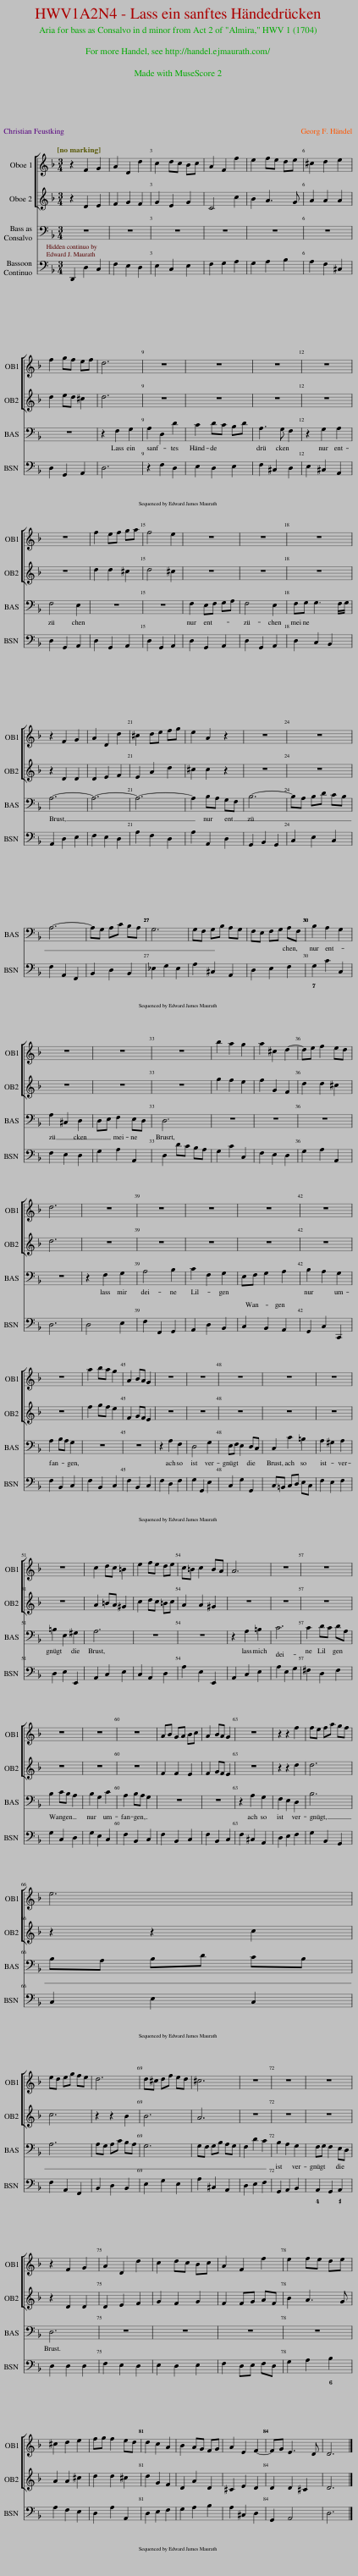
X:1
%%score [ 1 2 ] 3 4 5 { 6 | 7 }
L:1/8
Q:1/4=102
M:3/4
I:linebreak $
K:F
V:1 treble
V:2 treble
V:3 bass
V:4 bass
V:5 bass-8
V:6 treble
V:7 bass
V:1
 z2 F2 G2 | A2 D2 d2 | c2 dc Bc | A2 F2 f2 | e2 fe de | %5
 ^c2 d2 e2 |$ f2 gf ef | d6 | z6 | z6 | %10
 z6 | z6 |$ z6 | f2 ef ga | f4 e2 | %15
 z6 | z6 | z6 |$ z2 F2 G2 | A2 D2 d2 | %20
 ^c2 de fg | e2 A2 z2 | z6 | z6 |$ z6 | %25
 z6 | z6 | z6 | z6 | z6 |$ %30
 z6 | z6 | z6 | b2 a2 g2 | a2 ^c2 d2- | %35
 de f2 ed |$ d6 | z6 | z6 | z6 | %40
 z6 | z6 |$ z6 | a2 ba g2 | A2 BA G2 | %45
 z6 | z6 | z6 | z6 | z6 |$ %50
 z6 | c2 dc =B2 | e2 fe de | c=B c2 BA | A6 | %55
 z6 | z6 |$ z6 | z6 | z6 | %60
 AB GA Bc | A2 BA G2 | z6 | z2 z2 f2 | fe fa gf |$ %65
 e6 |$ ed eg fe | d6 | d^c df ed | ^c6 | %70
 z6 | z6 | z6 |$ z2 F2 G2 | A2 D2 d2 | %75
 c2 dc Bc | A2 F2 f2 | e2 fe de |$ ^c2 d2 e2 | fg f2 ed | %80
 d2 c2 A2 | B2 AG FG | A2 E2 F2- | FG E3 D | D6 |] %85
V:2
 z2 D2 E2 | F2 G2 F2 | G2 E2 G2 | C4 c2 | B2 A3 G | %5
 A2 A2 A2 |$ d2 ed ^c2 | d6 | z6 | z6 | %10
 z6 | z6 |$ z6 | d2 d2 ^c2 | d4 ^c2 | %15
 z6 | z6 | z6 |$ z2 D2 D2 | D2 E2 F2 | %20
 E2 A2 d2 | ^c2 c2 z2 | z6 | z6 |$ z6 | %25
 z6 | z6 | z6 | z6 | z6 |$ %30
 z6 | z6 | z6 | g2 f2 e2 | f2 G2 F2 | %35
 d2 d2 ^c2 |$ d6 | z6 | z6 | z6 | %40
 z6 | z6 |$ z6 | f2 gf e2 | F2 GF E2 | %45
 z6 | z6 | z6 | z6 | z6 |$ %50
 z6 | A2 =BA ^G2 | c2 dc =Bc | A2 A2 ^G2 | z6 | %55
 z6 | z6 |$ z6 | z6 | z6 | %60
 F2 F2 E2 | F2 GF E2 | z6 | z2 z2 d2 | d6 |$ %65
 z2 z2 c2 |$ c6 | z2 z2 B2 | B6 | A6 | %70
 z6 | z6 | z6 |$ z2 D2 D2 | D2 E2 F2 | %75
 G2 F2 G2 | F2 FG AF | B2 A3 G |$ A2 A2 ^c2 | d2 d2 ^c2 | %80
 d2 G2 F2 | D2 A2 D2 | ^C2 E2 D2 | D2 D2 ^C2 | D6 |] %85
V:3
 z6 | z6 | z6 | z6 | z6 | %5
 z6 |$ z6 | z2 F,2 G,2 | A,2 D,2 D2 | C2 DC B,D | %10
 A,3 G, F,2 | z2 G,2 A,2 |$ F,4 E,2 | z6 | z6 | %15
 F,2 E,F, G,A, | F,4 E,2 | F,G, G,3 F,/G,/ |$ A,6- | A,6- | %20
 A,6- | A,2 B,A, G,F, | B,6- | B,A, B,D CB, |$ A,6- | %25
 A,G, A,C B,A, | G,6 | G,F, G,B, A,G, | F,E, F,G, A,F, | B,2 A,2 G,2 |$ %30
 A,2 ^C,2 D,2 | D,E, F,2 E,D, | D,6 | z6 | z6 | %35
 z6 |$ z6 | z2 F,2 G,2 | A,4 B,2 | C2 F,2 G,2 | %40
 E,F, G,2 A,2 | B,2 A,2 G,2 |$ A,2 B,A, G,2 | z6 | z6 | %45
 z2 A,2 F,2 | D,4 G,2 | E,F, E,2 D,C, | C,2 C2 =B,2 | A,2 ^G,2 A,2 |$ %50
 =B,2 E,2 ^G,2 | A,6 | z6 | z6 | z2 A,2 =B,2 | %55
 C6 | C2 DC DA, |$ B,2 CB, A,2 | B,2 G,2 C2 | A,2 B,A, G,2 | %60
 z6 | z6 | z2 A,2 G,2 | F,2 E,2 D,2 | B,6 |$ %65
 B,A, B,D CB, |$ A,6 | A,G, A,C B,A, | G,6 | G,F, G,B, A,G, | %70
 F,2 D2 C2 | B,2 A,2 G,2 | F,G, F,2 E,D, |$ D,6 | z6 | %75
 z6 | z6 | z6 |$ z6 | z6 | %80
 z6 | z6 | z6 | z6 | z6 |] %85
V:4
 D,,2 D,2 C,2 | F,2 E,2 D,2 | E,2 C,2 E,2 | F,2 G,2 A,2 | G,2 A,2 B,2 | %5
 A,2 F,2 ^C,2 |$ D,2 G,,2 A,,2 | D,6 | z2 F,2 D,2 | E,2 D,2 E,2 | %10
 F,2 ^C,2 D,2 | E,2 ^C,2 A,,2 |$ D,2 G,,2 A,,2 | D,2 G,,2 A,,2 | D,2 G,,2 A,,2 | %15
 D,2 G,,2 A,,2 | D,2 G,,2 A,,2 | D,2 C,2 B,,2 |$ A,,2 D,2 E,2 | F,2 E,2 D,2 | %20
 A,2 F,2 D,2 | A,2 A,,2 D,2 | G,,2 B,,2 G,,2 | C,2 E,2 C,2 |$ F,2 A,,2 F,,2 | %25
 B,,2 D,2 B,,2 | _E,2 G,2 E,2 | A,2 ^C,2 A,,2 | D,2 E,2 F,2 | G,2 C2 C,2 |$ %30
 F,2 E,2 D,2 | G,2 A,2 A,,2 | D,2 DC B,A, | G,2 C2 C,2 | F,2 E,2 D,2 | %35
 G,2 A,2 A,,2 |$ D,6 | D,4 E,2 | F,2 F,,2 G,,2 | A,,2 D,2 B,,2 | %40
 C,2 B,,2 A,,2 | G,,2 C,2 C,,2 |$ F,2 B,,2 C,2 | F,2 B,,2 C,2 | F,2 B,,2 C,2 | %45
 F,2 D,2 F,2 | G,2 G,,2 E,2 | C,2 G,2 G,,2 | C,=B,, C,D, E,C, | F,2 E,2 F,2 |$ %50
 D,2 E,2 E,,2 | A,,2 C,2 E,2 | C,2 A,,2 D,2 | A,2 E,2 E,,2 | A,,2 C,2 E,2 | %55
 A,2 E,2 G,2 | ^F,2 D,2 F,2 |$ G,2 C,2 D,2 | G,2 E,2 C,2 | F,2 B,,2 C,2 | %60
 F,2 B,,2 C,2 | F,2 B,,2 C,2 | F,2 ^C,2 A,,2 | D,2 E,2 F,2 | G,2 B,,2 G,,2 |$ %65
 C,2 E,2 C,2 |$ F,2 A,,2 F,,2 | B,,2 D,2 B,,2 | E,2 G,2 E,2 | A,2 ^C,2 A,,2 | %70
 D,2 E,2 F,2 | G,,2 A,,2 B,,2 | A,,2 G,,2 A,,2 |$ D,2 D,2 D,2 | F,2 E,2 D,2 | %75
 E,2 D,2 E,2 | F,2 D,E, F,D, | G,2 A,2 B,2 |$ A,2 F,2 E,2 | D,2 A,2 A,,2 | %80
 D,2 E,2 F,2 | G,2 A,2 B,2 | A,2 ^C,2 D,2 | G,,2 A,,4 | D,6 |] %85
V:5
 D,,2 D,2 C,2 | F,2 E,2 D,2 | E,2 C,2 E,2 | F,2 G,2 A,2 | G,2 A,2 B,2 | %5
 A,2 F,2 ^C,2 |$ D,2 G,,2 A,,2 | D,6 | z2 F,2 D,2 | E,2 D,2 E,2 | %10
 F,2 ^C,2 D,2 | E,2 ^C,2 A,,2 |$ D,2 G,,2 A,,2 | D,2 G,,2 A,,2 | D,2 G,,2 A,,2 | %15
 D,2 G,,2 A,,2 | D,2 G,,2 A,,2 | D,2 C,2 B,,2 |$ A,,2 D,2 E,2 | F,2 E,2 D,2 | %20
 A,2 F,2 D,2 | A,2 A,,2 D,2 | G,,2 B,,2 G,,2 | C,2 E,2 C,2 |$ F,2 A,,2 F,,2 | %25
 B,,2 D,2 B,,2 | _E,2 G,2 E,2 | A,2 ^C,2 A,,2 | D,2 E,2 F,2 | G,2 C2 C,2 |$ %30
 F,2 E,2 D,2 | G,2 A,2 A,,2 | D,2 D C B, A, | G,2 C2 C,2 | F,2 E,2 D,2 | %35
 G,2 A,2 A,,2 |$ D,6 | D,4 E,2 | F,2 F,,2 G,,2 | A,,2 D,2 B,,2 | %40
 C,2 B,,2 A,,2 | G,,2 C,2 C,2 |$ F,2 B,,2 C,2 | F,2 B,,2 C,2 | F,2 B,,2 C,2 | %45
 F,2 D,2 F,2 | G,2 G,,2 E,2 | C,2 G,2 G,,2 | C, =B,, C, D, E, C, | F,2 E,2 F,2 |$ %50
 D,2 E,2 E,,2 | A,,2 C,2 E,2 | C,2 A,,2 D,2 | A,2 E,2 E,,2 | A,,2 C,2 E,2 | %55
 A,2 E,2 G,2 | ^F,2 D,2 F,2 |$ G,2 C,2 D,2 | G,2 E,2 C,2 | F,2 B,,2 C,2 | %60
 F,2 B,,2 C,2 | F,2 B,,2 C,2 | F,2 ^C,2 A,,2 | D,2 E,2 F,2 | G,2 B,,2 G,,2 |$ %65
 C,2 E,2 C,2 |$ F,2 A,,2 F,,2 | B,,2 D,2 B,,2 | E,2 G,2 E,2 | A,2 ^C,2 A,,2 | %70
 D,2 E,2 F,2 | G,,2 A,,2 B,,2 | A,,2 G,,2 A,,2 |$ D,2 D,2 D,2 | F,2 E,2 D,2 | %75
 E,2 D,2 E,2 | F,2 D, E, F, D, | G,2 A,2 B,2 |$ A,2 F,2 E,2 | D,2 A,2 A,,2 | %80
 D,2 E,2 F,2 | G,2 A,2 B,2 | A,2 ^C,2 D,2 | G,,2 A,,4 | D,6 |] %85
V:6
 z6 | F2 z4 | [G,C]2 z4 | [CA]2 z4 | [B,E]2 z4 | %5
 [^CE]2 A,2 [A,E]2 |$ [DF]2 z4 | [DF]6 | z6 | C2 D2 z2 | %10
 [DF]2 [A,^C]2 D2 | E2 [A,^C]2 [A,E]2 |$ D2 [G,B,D]2 A,2 | [A,F]2 D2 ^C2 | D4 ^C2 | %15
 D2 [G,B,]2 [A,^C]2 | D2 [G,B,]2 [A,^C]2 | D2 C2 [B,D]2 |$ [A,^C]2 z4 | z6 | %20
 ^C2 D2 D2 | ^C2 A,2 D2 | [G,D]2 B,2 [G,D]2 | E2 C2 E2 |$ [FA]2 F,2 A,2 | %25
 D2 B,2 D2 | [G,B,]2 _E2 [G,B,]2 | [^CE]2 A,2 C2 | D2 z2 [DF]2 | D2 E2 E2 |$ %30
 F2 [A,^CE]2 D2 | [DG]2 [^CA]2 [A,C]2 | D2 d c B A | G2 [FAc]2 [CEG]2 | [A,F]2 [^CE]2 [F,D]2 | %35
 [EG]2 [DFA]2 [A,^C]2 |$ D6 | z4 E2 | [A,CF]2 F,2 [G,B,]2 | [A,C]2 [DF]2 [B,G]2 | %40
 C2 [G,B,]2 [A,C]2 | [G,B,]2 [A,C]2 [G,C]2 |$ [A,F]2 D2 [G,CE]2 | F2 B,2 [G,CE]2 | F2 B,2 [G,CE]2 | %45
 z2 [A,D]2 F2 | [DG]2 [G,D]2 E2 | C2 [EG]2 G,2 | C =B, C D E C | [FA]2 [E^G]2 [FA]2 |$ %50
 [D=B]2 [^G,=B,E]2 [E^G]2 | [CEA]2 C2 E2 | [A,E]2 C2 [DF]2 | [EA]2 [A,CE]2 [=B,DE^G]2 | [CA]4 E2 | %55
 A2 E2 [CG]2 | ^F2 D2 [A,F]2 |$ G2 [G,CE]2 D2 | G2 E2 C2 | [A,CF]2 B,2 C2 | %60
 F2 B,2 [CE]2 | F2 B,2 [G,CE]2 | z2 ^C2 [A,CEG]2 | [DFA]2 E2 [DF]2 | [DG]2 B,2 B,2 |$ %65
 E2 C2 E2 |$ F2 [F,E]2 C2 | z2 z2 B,2 | [G,E]2 [B,G]2 [G,E]2 | A2 A,2 ^C2 | %70
 D2 z2 C2 | [B,DG]2 [^CEA]2 G2 | [DF]2 z2 [^CE]2 |$ [DF]2 D2 D2 | D2 z2 F2 | %75
 C2 D2 E2 | F2 D E [DF] D | [EG]2 [FA]2 B2 |$ [^CA]2 [DF]2 [CE]2 | [DF]2 [DFA]2 [A,^C]2 | %80
 D2 [G,CE]2 F2 | [DG]2 A2 [DB]2 | [^CEA]2 [CE]2 [DF]2 | D2 A,2 [E,G,A,^C]2 | D6 |] %85
V:7
 !arpeggio![D,,F,A,D]2 D,2 C,2 | [F,A,C]2 E,2 [D,F,]2 | E,2 C,2 E,2 | F,2 G,2 A,2 | G,2 A,2 B,2 | %5
 A,2 F,2 ^C,2 |$ D,2 G,,2 [A,,^C]2 | D,6 | [D,F,]2 [F,A,D]2 [D,F,]2 | [E,G,]2 [D,F,A,]2 E,2 | %10
 F,2 ^C,2 [D,F,A,]2 | [E,G,]2 ^C,2 A,,2 |$ [D,F,A,]2 G,,2 [A,,^C,E,]2 | D,2 G,,2 A,,2 | [D,F,A,]2 G,,2 A,,2 | %15
 [D,F,A,]2 [G,,D,]2 [A,,E,]2 | [D,F,A,]2 [G,,D,]2 [A,,E,]2 | [D,F,A,]2 [C,G,]2 B,,2 |$ [A,,E,]2 [D,F,]2 [E,G,]2 | [F,A,]2 E,2 D,2 | %20
 A,2 [F,A,]2 D,2 | A,2 A,,2 [D,F,]2 | G,,2 B,,2 G,,2 | C,2 E,2 C,2 |$ F,2 A,,2 F,,2 | %25
 B,,2 D,2 B,,2 | _E,2 G,2 E,2 | A,2 ^C,2 A,,2 | [D,A,]2 E,2 F,2 | [G,B,]2 C2 C,2 |$ %30
 [F,A,]2 E,2 [D,F,A,]2 | [G,B,]2 A,2 A,,2 | [D,F,A,]2 D C B, A, | [G,B,D]2 C2 C,2 | F,2 E,2 D,2 | %35
 G,2 A,2 A,,2 |$ [D,F,A,]6 | !arpeggio![D,F,A,D]4 [E,G,]2 | F,2 F,,2 [G,,D,]2 | A,,2 D,2 B,,2 | %40
 C,2 B,,2 A,,2 | G,,2 C,2 C,,2 |$ F,2 B,,2 C,2 | [F,A,]2 B,,2 C,2 | [F,A,]2 B,,2 C,2 | %45
 !arpeggio![F,A,CF]2 [D,F,]2 [F,A,]2 | [G,B,]2 [G,,B,]2 [E,G,]2 | [C,E,G,]2 G,2 G,,2 | C, =B,, C, D, E, C, | F,2 E,2 F,2 |$ %50
 D,2 E,2 E,,2 | A,,2 C,2 [E,^G,=B,]2 | C,2 A,,2 D,2 | A,2 E,2 E,,2 | [A,,E,]2 C,2 [E,^G,]2 | %55
 [A,C]2 E,2 G,2 | [^F,A,]2 [D,F,A,]2 F,2 |$ [G,B,D]2 C,2 [D,^F,A,]2 | [G,B,D]2 [E,G,C]2 [C,E,G,]2 | F,2 B,,2 [C,E,G,]2 | %60
 [F,A,]2 B,,2 C,2 | [F,A,C]2 B,,2 C,2 | !arpeggio![F,A,CF]2 ^C,2 A,,2 | D,2 E,2 F,2 | [G,B,]2 B,,2 [G,,D,]2 |$ %65
 C,2 E,2 C,2 |$ [F,A,C]2 A,,2 F,,2 | B,,2 D,2 B,,2 | E,2 G,2 E,2 | A,2 ^C,2 A,,2 | %70
 [D,F,A,]2 E,2 [F,A,]2 | G,,2 A,,2 B,,2 | A,,2 G,,2 A,,2 |$ D,2 [D,F,]2 [D,G,]2 | [F,A,]2 E,2 D,2 | %75
 E,2 [D,A,]2 [E,G,]2 | [F,A,]2 [D,A,] E, F, [D,F,] | [G,B,]2 A,2 B,2 |$ A,2 [F,A,]2 E,2 | D,2 A,2 A,,2 | %80
 [D,F,A,]2 E,2 [F,A,]2 | [G,B,]2 A,2 B,2 | A,2 ^C,2 D,2 | G,,2 A,,4 | [D,F,A,]6 |] %85
